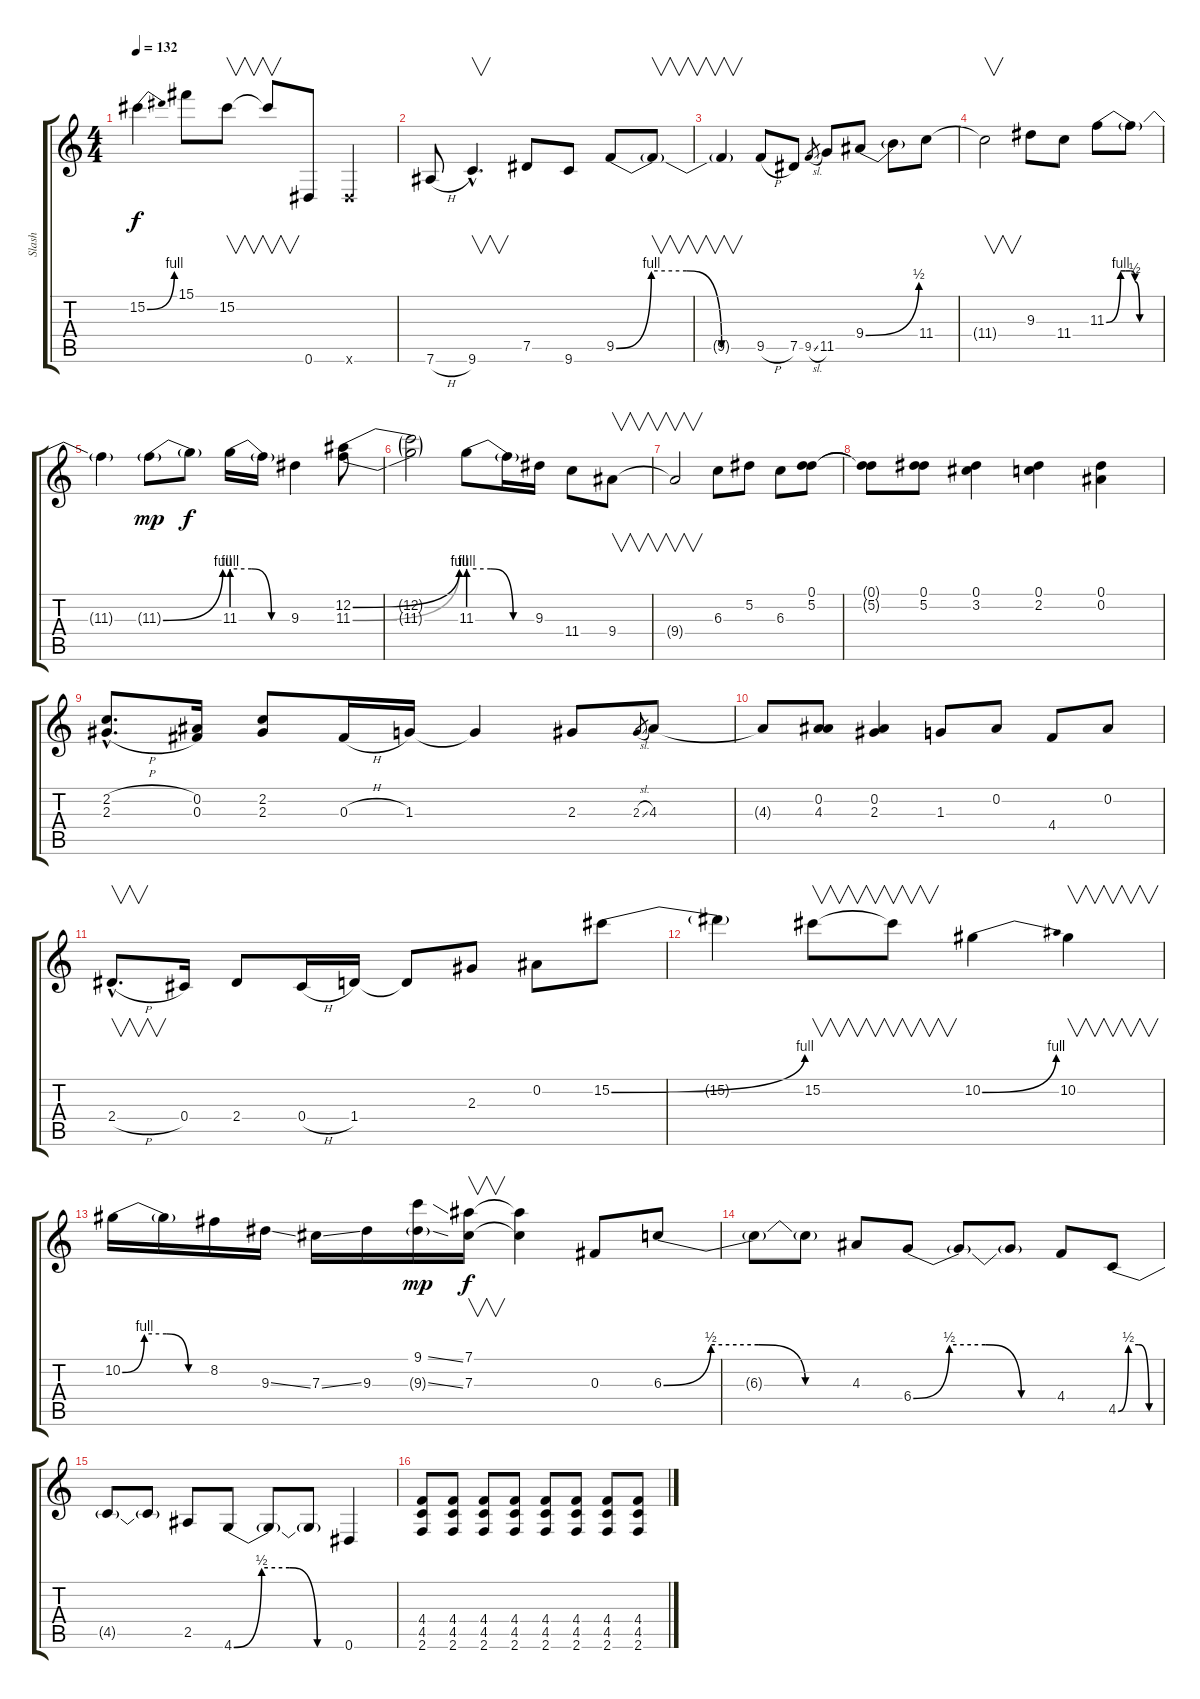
\track ("Slash" "Slash") {instrument overdrivenguitar}
\staff {score tabs}
\tuning (Eb4 Bb3 Gb3 Db3 Ab2 Eb2) {hide}
\ts (4 4)
\tempo 132
\clef g2
\ks c
15.2{be (bend 0 0 60 4)}.4{dy f} 15.1.8 15.2.8{v} 15.2{t}.8{v} 0.6.8 0.6{x}.4 |
7.6{h}.8 9.6{hac}.4{v d} 7.5.8 9.6.8 9.5{be (custom 0 0 15 4 30 4 45 0 60 0)}.8 9.5{t}.8{v} |
9.5{t}.4{v} 9.5{h}.8 7.5.8 9.5{sl}.8{gr} 11.5.8 9.4{be (bend 0 0 60 2)}.8 9.4{t}.8 11.4.8 |
11.4{t}.2{v} 9.3.8 11.4.8 11.3{be (custom 0 0 15 4 20 4 25 4 30 2 35 0 45 0 60 0)}.8 11.3{t}.8 |
11.3{t}.4 11.3{be (bend 0 0 60 4) g}.8{dy mp} 11.3{t}.8{dy f} 11.3{be (custom 0 4 20 4 40 0 60 0)}.16 11.3{t}.16 9.3.4 (12.2{be (bend 0 0 60 4)} 11.3{be (bend 0 0 60 4)}).8 |
(12.2{t} 11.3{t}).2 11.3{be (custom 0 4 20 4 40 0 60 0)}.8 11.3{t}.16 9.3.16 11.4.8 9.4.8{v} |
9.4{t}.2{v} 6.3.8 5.2.8 6.3.8 (0.1 5.2).8 |
(0.1{t} 5.2{t}).8 (0.1 5.2).8 (0.1 3.2).4 (0.1 2.2).4 (0.1 0.2).4 |
(2.2{h hac} 2.3{h hac}).8{d} (0.2 0.3).16 (2.2 2.3).8 0.3{h}.16 1.3.16 1.3{t}.4 2.3.8 2.3{sl}.8{gr} 4.3.8 |
4.3{t}.8 (0.2 4.3).8 (0.2 2.3).4 1.3.8 0.2.8 4.4.8 0.2.8 |
2.4{h hac}.8{v d} 0.4.16 2.4.8 0.4{h}.16 1.4.16 1.4{t}.8 2.3.8 0.2.8 15.2{be (bend 0 0 60 4)}.8 |
15.2{t}.4 15.2.8{v} 15.2{t}.8{v} 10.2{be (bend 0 0 60 4)}.4 10.2.4{v} |
10.2{be (custom 0 0 15 4 30 4 45 0 60 0)}.16 10.2{t}.16 8.2.16 9.3{ss}.16 7.3{ss}.16 9.3.16 (9.1{ss} 9.3{ss g}).16{dy mp} (7.1 7.3).16{v dy f} (7.1{t} 7.3{t}).4 0.3.8 6.3{be (custom 0 0 15 2 30 2 45 0 60 0)}.8 |
6.3{t}.8 6.3{t}.8 4.3.8 6.4{be (custom 0 0 15 2 30 2 45 0 60 0)}.8 6.4{t}.8 6.4{t}.8 4.4.8 4.5{be (custom 0 0 15 2 30 2 45 0 60 0)}.8 |
4.5{t}.8 4.5{t}.8 2.5.8 4.6{be (custom 0 0 15 2 30 2 45 0 60 0)}.8 4.6{t}.8 4.6{t}.8 0.6.4 |
(4.4 4.5 2.6).8 (4.4 4.5 2.6).8 (4.4 4.5 2.6).8 (4.4 4.5 2.6).8 (4.4 4.5 2.6).8 (4.4 4.5 2.6).8 (4.4 4.5 2.6).8 (4.4 4.5 2.6).8
